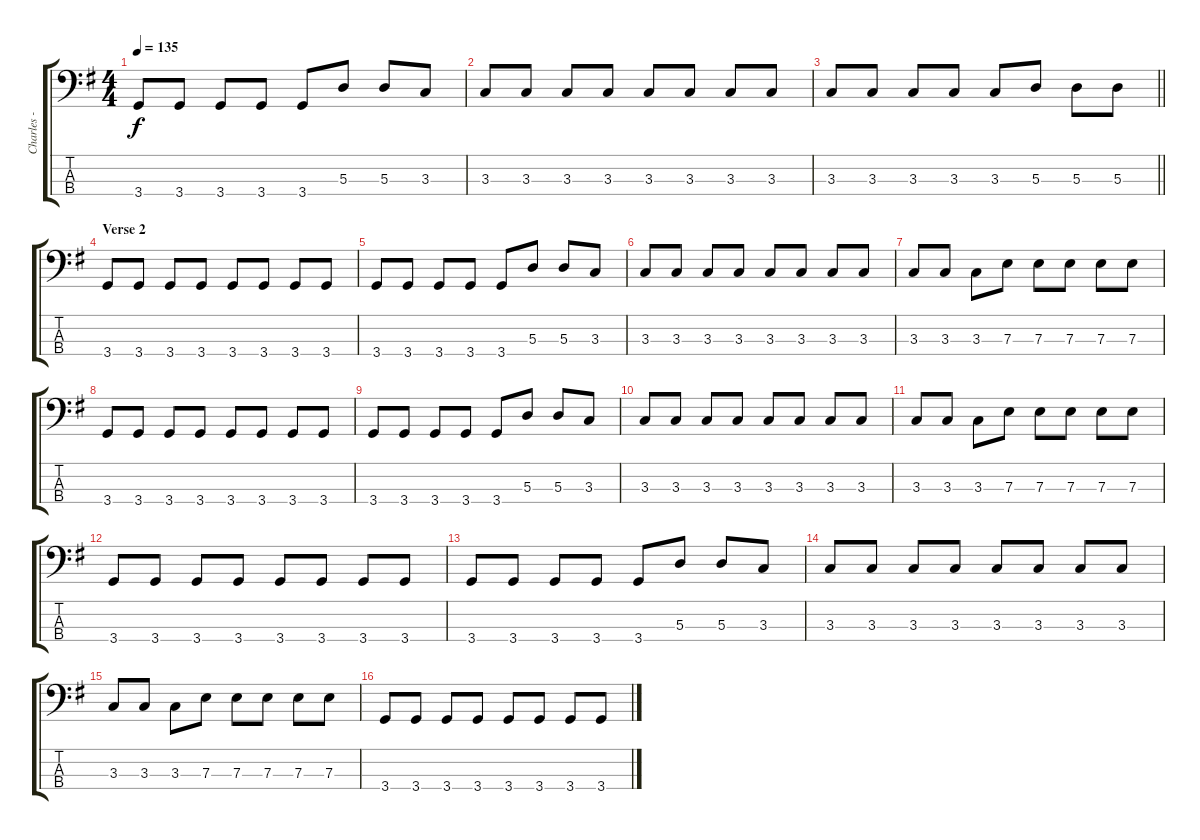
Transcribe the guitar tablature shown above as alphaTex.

\track ("Charles - Bass" "Charles - ") {instrument electricbasspick}
\staff {score tabs}
\tuning (G2 D2 A1 E1) {hide}
\ts (4 4)
\tempo 135
\clef f4
\ks g
3.4.8{dy f} 3.4.8 3.4.8 3.4.8 3.4.8 5.3.8 5.3.8 3.3.8 |
3.3.8 3.3.8 3.3.8 3.3.8 3.3.8 3.3.8 3.3.8 3.3.8 |
\barLineRight lightlight
3.3.8 3.3.8 3.3.8 3.3.8 3.3.8 5.3.8 5.3.8 5.3.8 |
\section ("" "Verse 2")
3.4.8 3.4.8 3.4.8 3.4.8 3.4.8 3.4.8 3.4.8 3.4.8 |
3.4.8 3.4.8 3.4.8 3.4.8 3.4.8 5.3.8 5.3.8 3.3.8 |
3.3.8 3.3.8 3.3.8 3.3.8 3.3.8 3.3.8 3.3.8 3.3.8 |
3.3.8 3.3.8 3.3.8 7.3.8 7.3.8 7.3.8 7.3.8 7.3.8 |
3.4.8 3.4.8 3.4.8 3.4.8 3.4.8 3.4.8 3.4.8 3.4.8 |
3.4.8 3.4.8 3.4.8 3.4.8 3.4.8 5.3.8 5.3.8 3.3.8 |
3.3.8 3.3.8 3.3.8 3.3.8 3.3.8 3.3.8 3.3.8 3.3.8 |
3.3.8 3.3.8 3.3.8 7.3.8 7.3.8 7.3.8 7.3.8 7.3.8 |
3.4.8 3.4.8 3.4.8 3.4.8 3.4.8 3.4.8 3.4.8 3.4.8 |
3.4.8 3.4.8 3.4.8 3.4.8 3.4.8 5.3.8 5.3.8 3.3.8 |
3.3.8 3.3.8 3.3.8 3.3.8 3.3.8 3.3.8 3.3.8 3.3.8 |
3.3.8 3.3.8 3.3.8 7.3.8 7.3.8 7.3.8 7.3.8 7.3.8 |
3.4.8 3.4.8 3.4.8 3.4.8 3.4.8 3.4.8 3.4.8 3.4.8
